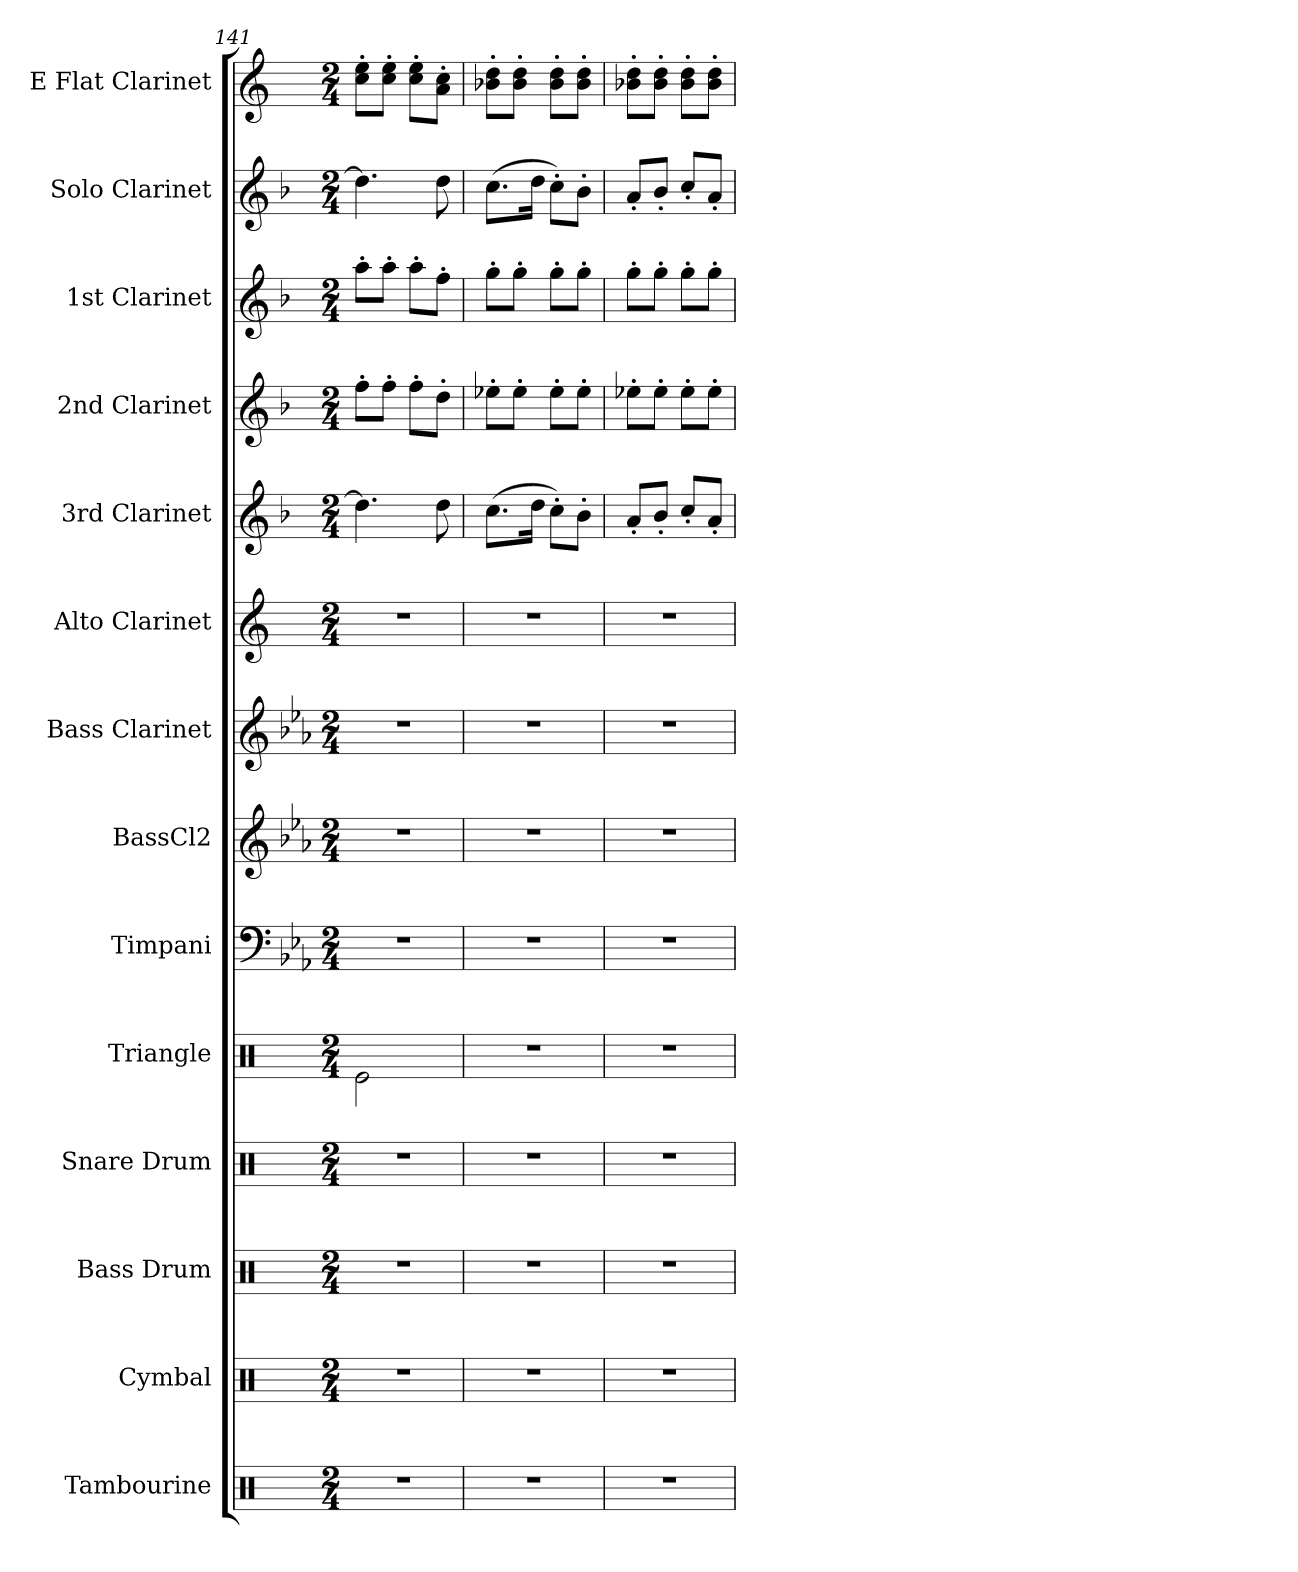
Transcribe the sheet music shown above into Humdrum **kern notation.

**kern	**kern	**kern	**kern	**kern	**kern	**kern	**kern	**kern	**kern	**kern	**kern	**kern	**kern
*part14	*part13	*part12	*part11	*part10	*part9	*part8	*part7	*part6	*part5	*part4	*part3	*part2	*part1
*staff14	*staff13	*staff12	*staff11	*staff10	*staff9	*staff8	*staff7	*staff6	*staff5	*staff4	*staff3	*staff2	*staff1
*I"Tambourine	*I"Cymbal	*I"Bass Drum	*I"Snare Drum	*I"Triangle	*I"Timpani	*I"BassCl2	*I"Bass Clarinet	*I"Alto Clarinet	*I"3rd Clarinet	*I"2nd Clarinet	*I"1st Clarinet	*I"Solo Clarinet	*I"E Flat Clarinet
*I'Tamb.	*I'Cym.	*I'B. Dr.	*I'Sn. Dr.	*I'Trgl.	*I'Timp.	*I'B. Cl2	*I'B. Cl.	*I'A. Cl.	*I'3rdCl.	*I'2nd Cl.	*I'1stCl.	*I'SoloCl.	*
*clefX	*clefX	*clefX	*clefX	*clefX	*clefF4	*clefG2	*clefG2	*clefG2	*clefG2	*clefG2	*clefG2	*clefG2	*clefG2
*	*	*	*	*	*	*ITrd8c14	*ITrd8c14	*ITrd5c9	*ITrd1c2	*ITrd1c2	*ITrd1c2	*ITrd1c2	*ITrd-2c-3
*k[]	*k[]	*k[]	*k[]	*k[]	*k[b-e-a-]	*k[b-e-a-]	*k[b-e-a-]	*k[b-e-a-]	*k[b-e-a-]	*k[b-e-a-]	*k[b-e-a-]	*k[b-e-a-]	*k[b-e-a-]
*M2/4	*M2/4	*M2/4	*M2/4	*M2/4	*M2/4	*M2/4	*M2/4	*M2/4	*M2/4	*M2/4	*M2/4	*M2/4	*M2/4
=141	=141	=141	=141	=141	=141	=141	=141	=141	=141	=141	=141	=141	=141
2r	2r	2r	2r	2Re\	2r	2r	2r	2r	4.cc\]	8ee-'\L	8gg'\L	4.cc\]	8ee-\' 8gg\'L
.	.	.	.	.	.	.	.	.	.	8ee-'\J	8gg'\J	.	8ee-\' 8gg\'J
.	.	.	.	.	.	.	.	.	.	8ee-'\L	8gg'\L	.	8ee-\' 8gg\'L
.	.	.	.	.	.	.	.	.	8cc\	8cc'\J	8ee-'\J	8cc\	8cc\' 8ee-\'J
=142	=142	=142	=142	=142	=142	=142	=142	=142	=142	=142	=142	=142	=142
2r	2r	2r	2r	2r	2r	2r	2r	2r	(8.b-\L	8dd-X'\L	8ff'\L	(8.b-\L	8dd-X\' 8ff\'L
.	.	.	.	.	.	.	.	.	.	8dd-'\J	8ff'\J	.	8dd-\' 8ff\'J
.	.	.	.	.	.	.	.	.	16cc\Jk	.	.	16cc\Jk	.
.	.	.	.	.	.	.	.	.	8b-'\L)	8dd-'\L	8ff'\L	8b-'\L)	8dd-\' 8ff\'L
.	.	.	.	.	.	.	.	.	8a-'\J	8dd-'\J	8ff'\J	8a-'\J	8dd-\' 8ff\'J
=143	=143	=143	=143	=143	=143	=143	=143	=143	=143	=143	=143	=143	=143
2r	2r	2r	2r	2r	2r	2r	2r	2r	8g'/L	8dd-X'\L	8ff'\L	8g'/L	8dd-X\' 8ff\'L
.	.	.	.	.	.	.	.	.	8a-'/J	8dd-'\J	8ff'\J	8a-'/J	8dd-\' 8ff\'J
.	.	.	.	.	.	.	.	.	8b-'/L	8dd-'\L	8ff'\L	8b-'/L	8dd-\' 8ff\'L
.	.	.	.	.	.	.	.	.	8g'/J	8dd-'\J	8ff'\J	8g'/J	8dd-\' 8ff\'J
=	=	=	=	=	=	=	=	=	=	=	=	=	=
*-	*-	*-	*-	*-	*-	*-	*-	*-	*-	*-	*-	*-	*-
